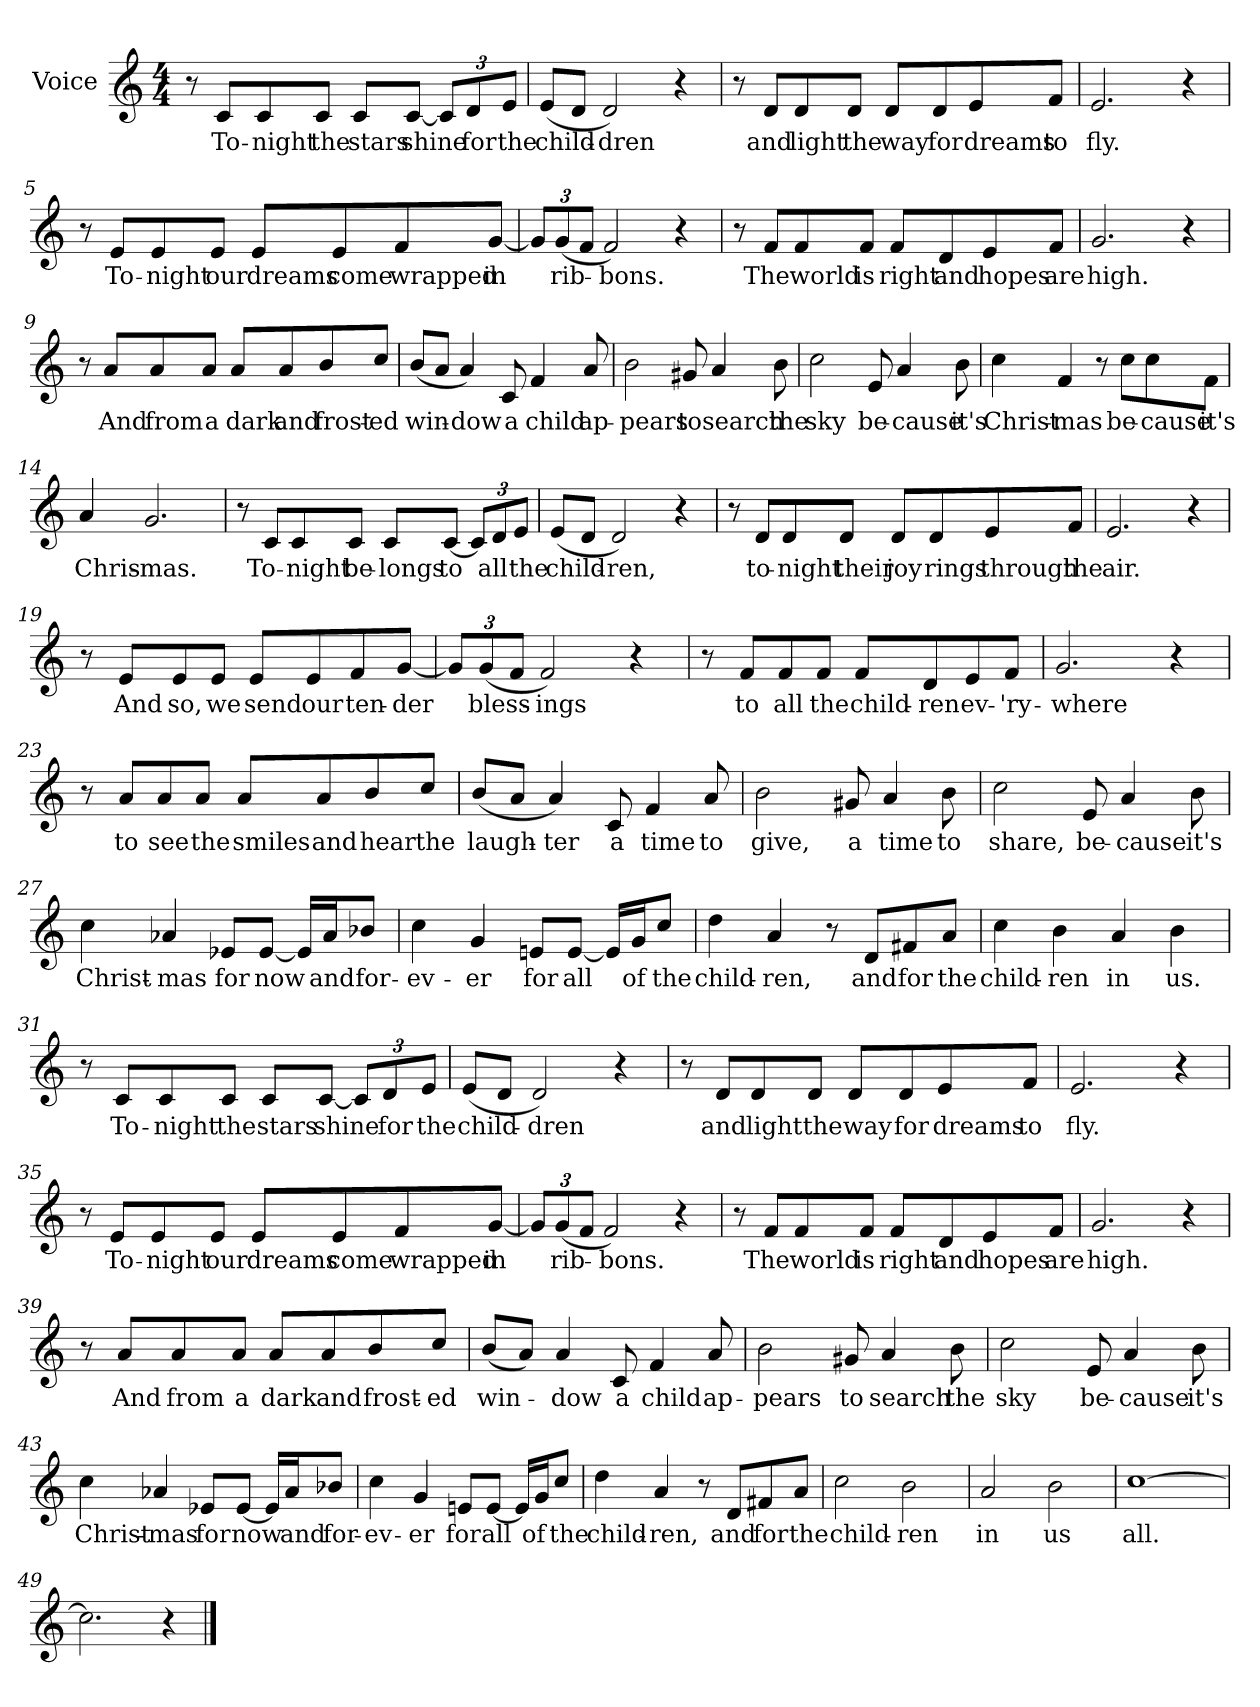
**kern	**text
*part1	*part1
*staff1	*staff1
*I"Voice	*
*I'Vo.	*
*clefG2	*
*k[]	*
*C:	*
*M4/4	*
=1	=1
8r	.
8c/L	To-
8c/	-night
8c/J	the
8c/L	stars
[8c/J	shine
*Xbrackettup	*
12c/L]	.
12d/	for
12e/J	the
=2	=2
(8e/L	child-
8d/J	.
2d/)	-dren
4r	.
=3	=3
8r	.
8d/L	and
8d/	light
8d/J	the
8d/L	way
8d/	for
8e/	dreams
8f/J	to
!!LO:LB:g=z
=4	=4
2.e/	fly.
4r	.
=5	=5
8r	.
8e/L	To-
8e/	-night
8e/J	our
8e/L	dreams
8e/	come
8f/	wrapped
[8g/J	in
=6	=6
12g/L]	.
(12g/	rib-
12f/J	.
2f/)	-bons.
4r	.
!!LO:LB:g=z
=7	=7
8r	.
8f/L	The
8f/	world
8f/J	is
8f/L	right
8d/	and
8e/	hopes
8f/J	are
=8	=8
2.g/	high.
4r	.
=9	=9
8r	.
8a/L	And
8a/	from
8a/J	a
8a/L	dark
8a/	and
8b/	frost-
8cc/J	-ed
!!LO:LB:g=z
=10	=10
(8b/L	win-
8a/J	.
4a/)	-dow
8c/	a
4f/	child
8a/	ap-
=11	=11
2b\	-pears
8g#X/	to
4a/	search
8b\	the
=12	=12
2cc\	sky
8e/	be-
4a/	-cause
8b\	it's
!!LO:LB:g=z
=13	=13
4cc\	Christ-
4f/	-mas
8r	.
8cc\L	be-
8cc\	-cause
8f\J	it's
=14	=14
4a/	Chris-
2.g/	-mas.
=15	=15
8r	.
8c/L	To-
8c/	-night
8c/J	be-
8c/L	-longs
[8c/J	to
12c/L]	.
12d/	all
12e/J	the
!!LO:LB:g=z
=16	=16
(8e/L	child-
8d/J	.
2d/)	-ren,
4r	.
=17	=17
8r	.
8d/L	to-
8d/	-night
8d/J	their
8d/L	joy
8d/	rings
8e/	through
8f/J	the
=18	=18
2.e/	air.
4r	.
!!LO:LB:g=z
=19	=19
8r	.
8e/L	And
8e/	so,
8e/J	we
8e/L	send
8e/	our
8f/	ten-
[8g/J	-der
=20	=20
12g/L]	.
(12g/	bless-
12f/J	.
2f/)	-ings
4r	.
=21	=21
8r	.
8f/L	to
8f/	all
8f/J	the
8f/L	child-
8d/	-ren
8e/	ev-
8f/J	-'ry-
!!LO:LB:g=z
=22	=22
2.g/	-where
4r	.
=23	=23
8r	.
8a/L	to
8a/	see
8a/J	the
8a/L	smiles
8a/	and
8b/	hear
8cc/J	the
=24	=24
(8b/L	laugh-
8a/J	.
4a/)	-ter
8c/	a
4f/	time
8a/	to
!!LO:PB:g=z
=25	=25
2b\	give,
8g#X/	a
4a/	time
8b\	to
=26	=26
2cc\	share,
8e/	be-
4a/	-cause
8b\	it's
=27	=27
4cc\	Christ-
4a-X/	-mas
8e-X/L	for
[8e-/J	now
16e-/LL]	.
16a-/J	and
8b-X/J	for-
!!LO:LB:g=z
=28	=28
4cc\	-ev-
4g/	-er
8en/L	for
[8e/J	all
16e/LL]	.
16g/J	of
8cc/J	the
=29	=29
4dd\	child-
4a/	-ren,
8r	.
8d/L	and
8f#X/	for
8a/J	the
=30	=30
4cc\	child-
4b\	-ren
4a/	in
4b\	us.
!!LO:LB:g=z
=31	=31
8r	.
8c/L	To-
8c/	-night
8c/J	the
8c/L	stars
[8c/J	shine
12c/L]	.
12d/	for
12e/J	the
=32	=32
(8e/L	child-
8d/J	.
2d/)	-dren
4r	.
=33	=33
8r	.
8d/L	and
8d/	light
8d/J	the
8d/L	way
8d/	for
8e/	dreams
8f/J	to
!!LO:LB:g=z
=34	=34
2.e/	fly.
4r	.
=35	=35
8r	.
8e/L	To-
8e/	-night
8e/J	our
8e/L	dreams
8e/	come
8f/	wrapped
[8g/J	in
=36	=36
12g/L]	.
(12g/	rib-
12f/J	.
2f/)	-bons.
4r	.
!!LO:LB:g=z
=37	=37
8r	.
8f/L	The
8f/	world
8f/J	is
8f/L	right
8d/	and
8e/	hopes
8f/J	are
=38	=38
2.g/	high.
4r	.
=39	=39
8r	.
8a/L	And
8a/	from
8a/J	a
8a/L	dark
8a/	and
8b/	frost-
8cc/J	-ed
!!LO:LB:g=z
=40	=40
(8b/L	win-
8a/J)	.
4a/	-dow
8c/	a
4f/	child
8a/	ap-
=41	=41
2b\	-pears
8g#X/	to
4a/	search
8b\	the
=42	=42
2cc\	sky
8e/	be-
4a/	-cause
8b\	it's
!!LO:LB:g=z
=43	=43
4cc\	Christ-
4a-X/	-mas
8e-X/L	for
[8e-/J	now
16e-/LL]	.
16a-/J	and
8b-X/J	for-
=44	=44
4cc\	-ev-
4g/	-er
8en/L	for
[8e/J	all
16e/LL]	.
16g/J	of
8cc/J	the
=45	=45
4dd\	child-
4a/	-ren,
8r	.
8d/L	and
8f#X/	for
8a/J	the
!!LO:LB:g=z
=46	=46
2cc\	child-
2b\	-ren
=47	=47
2a/	in
2b\	us
=48	=48
[1cc	all.
=49	=49
2.cc\]	.
4r	.
==	==
*-	*-
